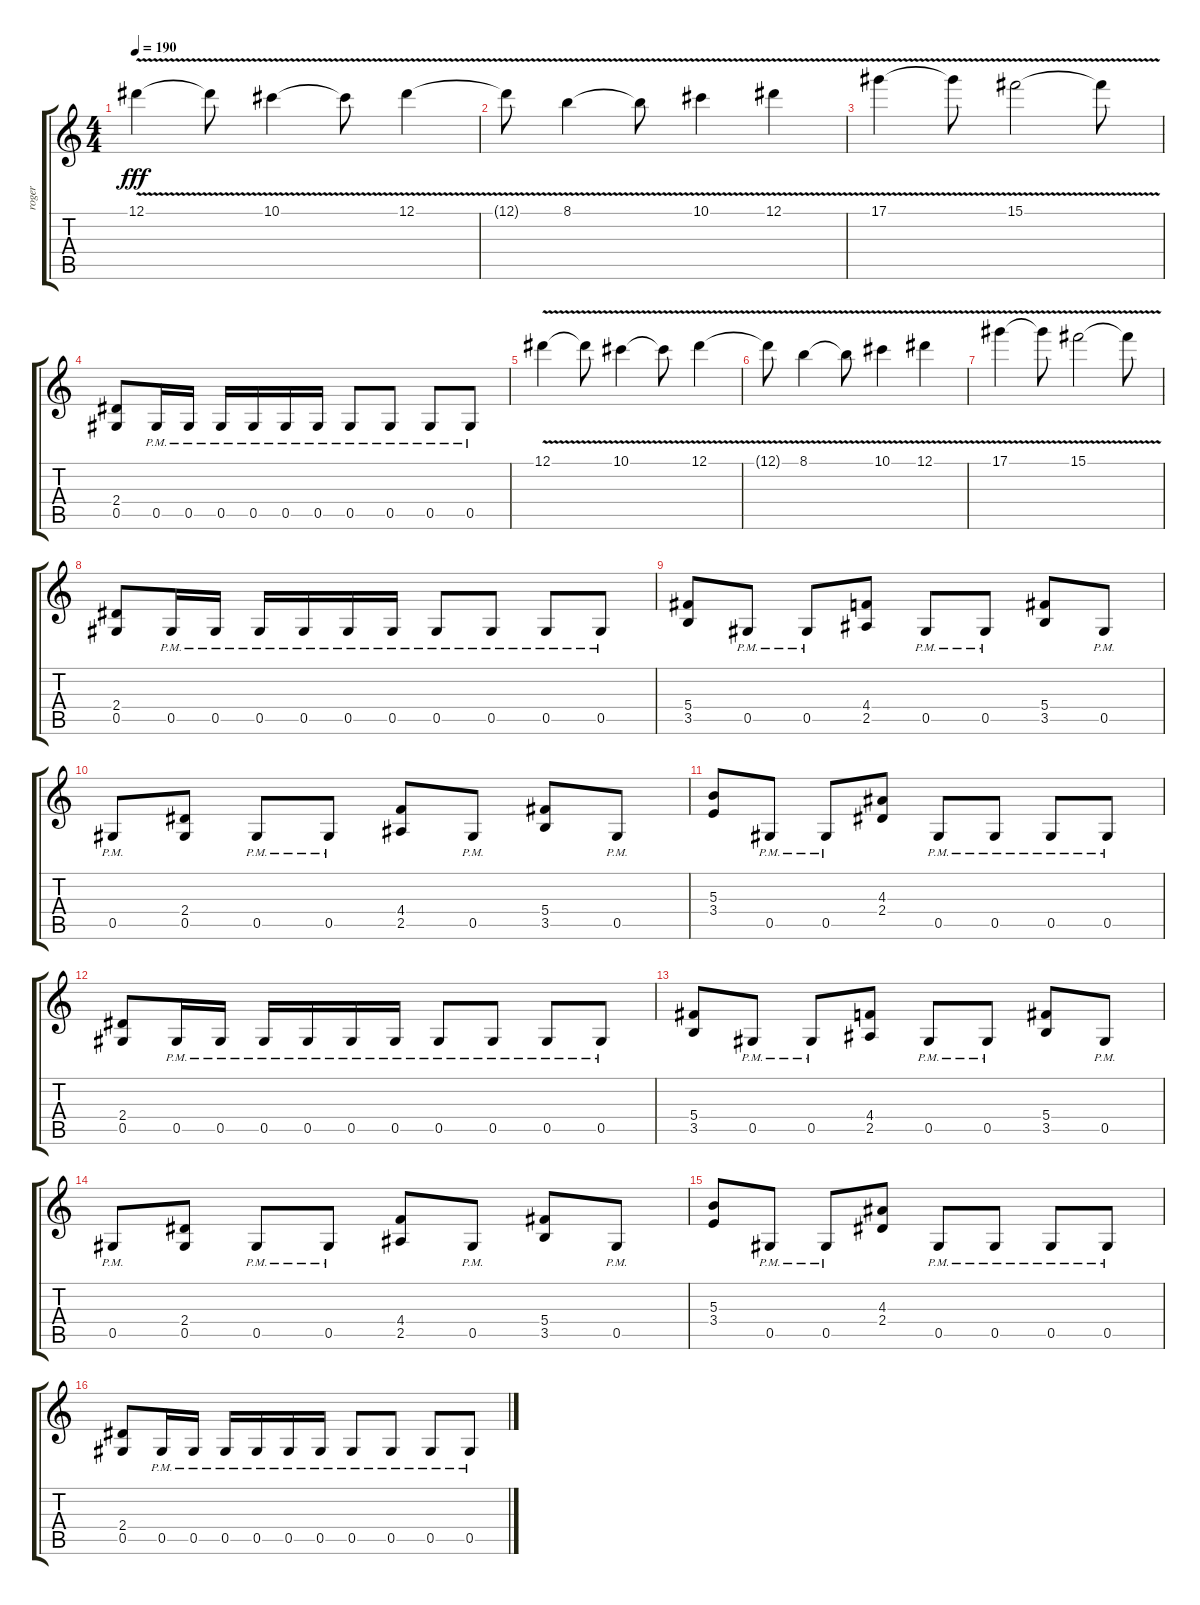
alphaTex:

\track ("roger" "roger") {instrument distortionguitar}
\staff {score tabs}
\tuning (Eb4 Bb3 Gb3 Db3 Ab2 Eb2) {hide}
\ts (4 4)
\tempo 190
\clef g2
\ks c
12.1{v}.4{dy fff} 12.1{t}.8 10.1{v}.4 10.1{t}.8 12.1{v}.4 |
12.1{t}.8 8.1{v}.4 8.1{t}.8 10.1{v}.4 12.1{v}.4 |
17.1{v}.4 17.1{t}.8 15.1{v}.2 15.1{t}.8 |
(2.4 0.5).8 0.5{pm}.16 0.5{pm}.16 0.5{pm}.16 0.5{pm}.16 0.5{pm}.16 0.5{pm}.16 0.5{pm}.8 0.5{pm}.8 0.5{pm}.8 0.5{pm}.8 |
12.1{v}.4 12.1{t}.8 10.1{v}.4 10.1{t}.8 12.1{v}.4 |
12.1{t}.8 8.1{v}.4 8.1{t}.8 10.1{v}.4 12.1{v}.4 |
17.1{v}.4 17.1{t}.8 15.1{v}.2 15.1{t}.8 |
(2.4 0.5).8 0.5{pm}.16 0.5{pm}.16 0.5{pm}.16 0.5{pm}.16 0.5{pm}.16 0.5{pm}.16 0.5{pm}.8 0.5{pm}.8 0.5{pm}.8 0.5{pm}.8 |
(5.4 3.5).8 0.5{pm}.8 0.5{pm}.8 (4.4 2.5).8 0.5{pm}.8 0.5{pm}.8 (5.4 3.5).8 0.5{pm}.8 |
0.5{pm}.8 (2.4 0.5).8 0.5{pm}.8 0.5{pm}.8 (4.4 2.5).8 0.5{pm}.8 (5.4 3.5).8 0.5{pm}.8 |
(5.3 3.4).8 0.5{pm}.8 0.5{pm}.8 (4.3 2.4).8 0.5{pm}.8 0.5{pm}.8 0.5{pm}.8 0.5{pm}.8 |
(2.4 0.5).8 0.5{pm}.16 0.5{pm}.16 0.5{pm}.16 0.5{pm}.16 0.5{pm}.16 0.5{pm}.16 0.5{pm}.8 0.5{pm}.8 0.5{pm}.8 0.5{pm}.8 |
(5.4 3.5).8 0.5{pm}.8 0.5{pm}.8 (4.4 2.5).8 0.5{pm}.8 0.5{pm}.8 (5.4 3.5).8 0.5{pm}.8 |
0.5{pm}.8 (2.4 0.5).8 0.5{pm}.8 0.5{pm}.8 (4.4 2.5).8 0.5{pm}.8 (5.4 3.5).8 0.5{pm}.8 |
(5.3 3.4).8 0.5{pm}.8 0.5{pm}.8 (4.3 2.4).8 0.5{pm}.8 0.5{pm}.8 0.5{pm}.8 0.5{pm}.8 |
(2.4 0.5).8 0.5{pm}.16 0.5{pm}.16 0.5{pm}.16 0.5{pm}.16 0.5{pm}.16 0.5{pm}.16 0.5{pm}.8 0.5{pm}.8 0.5{pm}.8 0.5{pm}.8
